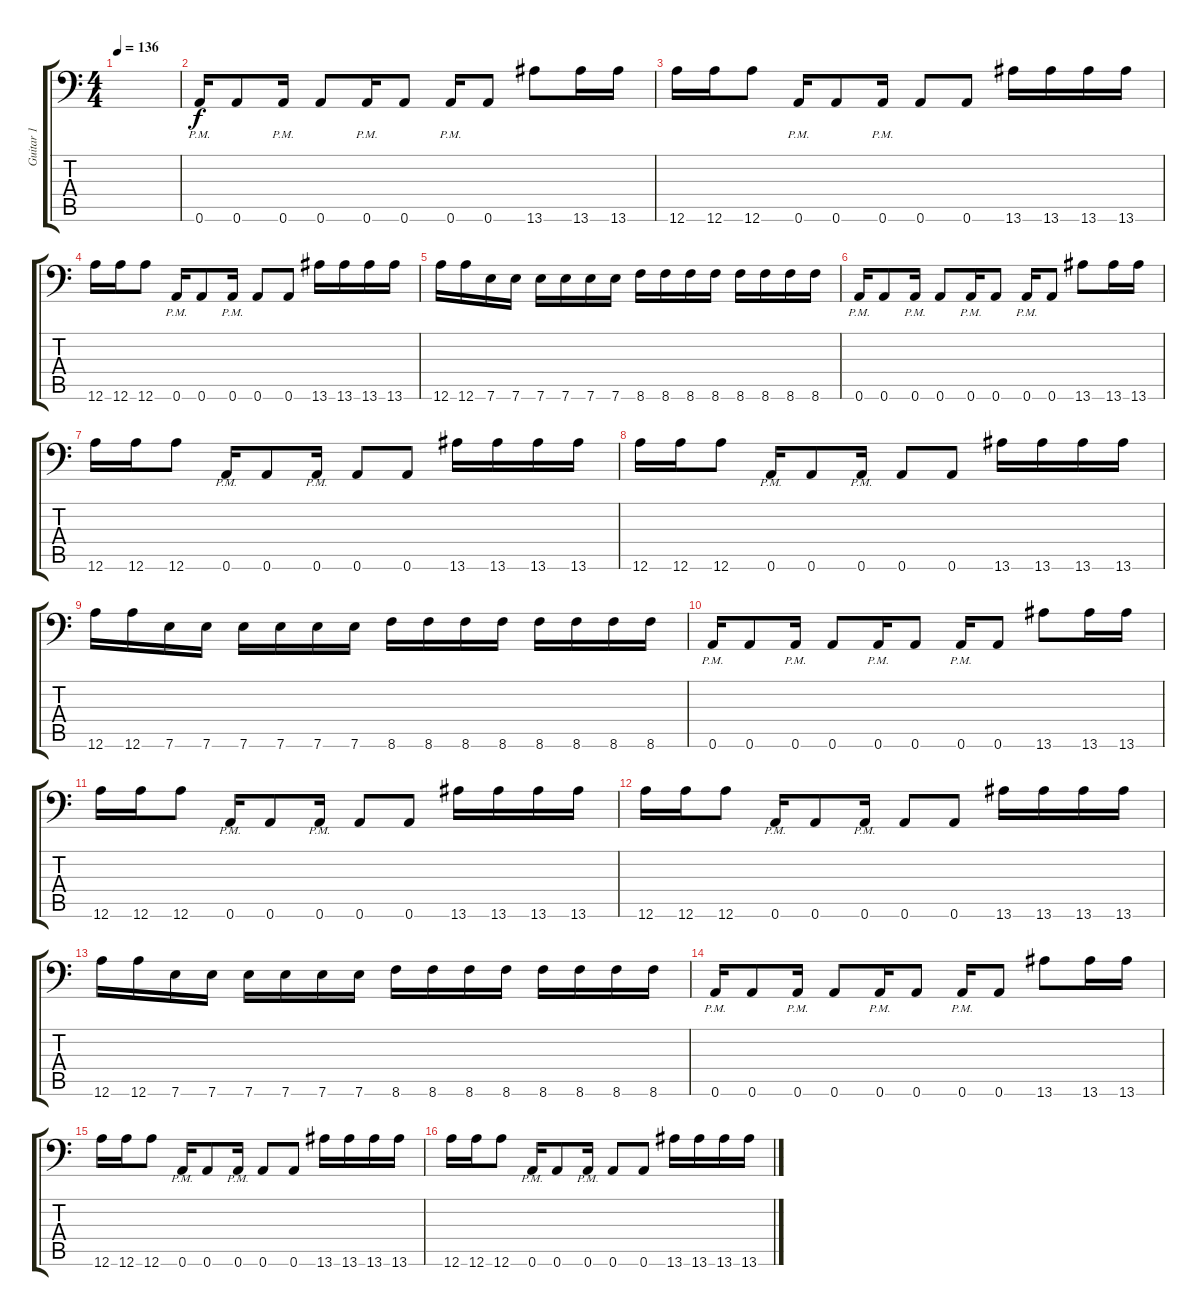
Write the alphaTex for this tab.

\track ("Guitar 1" "Guitar 1") {instrument distortionguitar}
\staff {score tabs}
\tuning (B3 Gb3 D3 A2 E2 A1) {hide}
\ts (4 4)
\tempo 136
\clef f4
\ks c
|
0.6{pm}.16 0.6.8 0.6{pm}.16 0.6.8 0.6{pm}.16 0.6.8 0.6{pm}.16 0.6.8 13.6.8 13.6.16 13.6.16 |
12.6.16 12.6.16 12.6.8 0.6{pm}.16 0.6.8 0.6{pm}.16 0.6.8 0.6.8 13.6.16 13.6.16 13.6.16 13.6.16 |
12.6.16 12.6.16 12.6.8 0.6{pm}.16 0.6.8 0.6{pm}.16 0.6.8 0.6.8 13.6.16 13.6.16 13.6.16 13.6.16 |
12.6.16 12.6.16 7.6.16 7.6.16 7.6.16 7.6.16 7.6.16 7.6.16 8.6.16 8.6.16 8.6.16 8.6.16 8.6.16 8.6.16 8.6.16 8.6.16 |
0.6{pm}.16 0.6.8 0.6{pm}.16 0.6.8 0.6{pm}.16 0.6.8 0.6{pm}.16 0.6.8 13.6.8 13.6.16 13.6.16 |
12.6.16 12.6.16 12.6.8 0.6{pm}.16 0.6.8 0.6{pm}.16 0.6.8 0.6.8 13.6.16 13.6.16 13.6.16 13.6.16 |
12.6.16 12.6.16 12.6.8 0.6{pm}.16 0.6.8 0.6{pm}.16 0.6.8 0.6.8 13.6.16 13.6.16 13.6.16 13.6.16 |
12.6.16 12.6.16 7.6.16 7.6.16 7.6.16 7.6.16 7.6.16 7.6.16 8.6.16 8.6.16 8.6.16 8.6.16 8.6.16 8.6.16 8.6.16 8.6.16 |
0.6{pm}.16 0.6.8 0.6{pm}.16 0.6.8 0.6{pm}.16 0.6.8 0.6{pm}.16 0.6.8 13.6.8 13.6.16 13.6.16 |
12.6.16 12.6.16 12.6.8 0.6{pm}.16 0.6.8 0.6{pm}.16 0.6.8 0.6.8 13.6.16 13.6.16 13.6.16 13.6.16 |
12.6.16 12.6.16 12.6.8 0.6{pm}.16 0.6.8 0.6{pm}.16 0.6.8 0.6.8 13.6.16 13.6.16 13.6.16 13.6.16 |
12.6.16 12.6.16 7.6.16 7.6.16 7.6.16 7.6.16 7.6.16 7.6.16 8.6.16 8.6.16 8.6.16 8.6.16 8.6.16 8.6.16 8.6.16 8.6.16 |
0.6{pm}.16 0.6.8 0.6{pm}.16 0.6.8 0.6{pm}.16 0.6.8 0.6{pm}.16 0.6.8 13.6.8 13.6.16 13.6.16 |
12.6.16 12.6.16 12.6.8 0.6{pm}.16 0.6.8 0.6{pm}.16 0.6.8 0.6.8 13.6.16 13.6.16 13.6.16 13.6.16 |
12.6.16 12.6.16 12.6.8 0.6{pm}.16 0.6.8 0.6{pm}.16 0.6.8 0.6.8 13.6.16 13.6.16 13.6.16 13.6.16
